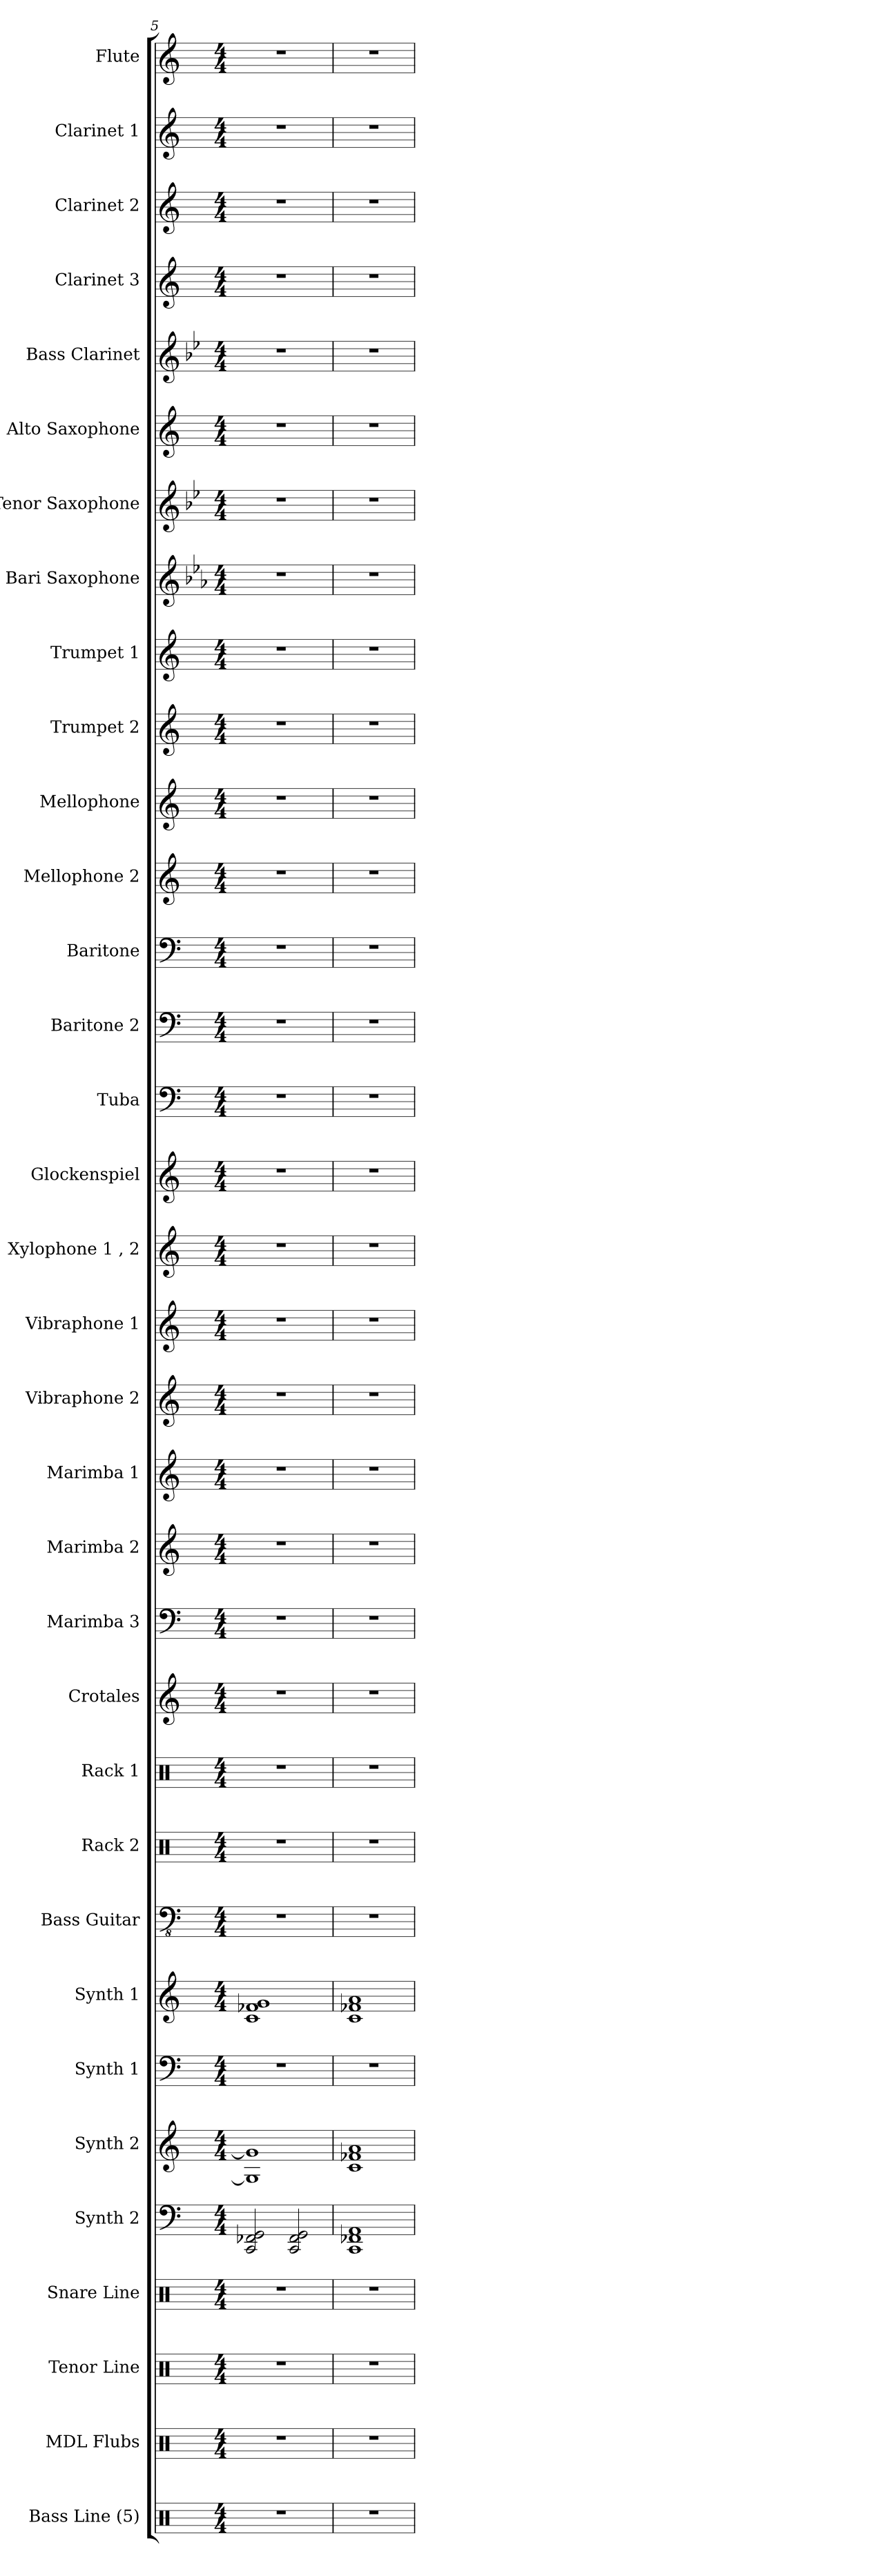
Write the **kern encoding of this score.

**kern	**kern	**kern	**kern	**kern	**kern	**kern	**kern	**kern	**kern	**kern	**kern	**kern	**kern	**kern	**kern	**kern	**kern	**kern	**kern	**kern	**kern	**kern	**kern	**kern	**kern	**kern	**kern	**kern	**kern	**kern	**kern	**kern	**kern
*part34	*part33	*part32	*part31	*part30	*part29	*part28	*part27	*part26	*part25	*part24	*part23	*part22	*part21	*part20	*part19	*part18	*part17	*part16	*part15	*part14	*part13	*part12	*part11	*part10	*part9	*part8	*part7	*part6	*part5	*part4	*part3	*part2	*part1
*staff34	*staff33	*staff32	*staff31	*staff30	*staff29	*staff28	*staff27	*staff26	*staff25	*staff24	*staff23	*staff22	*staff21	*staff20	*staff19	*staff18	*staff17	*staff16	*staff15	*staff14	*staff13	*staff12	*staff11	*staff10	*staff9	*staff8	*staff7	*staff6	*staff5	*staff4	*staff3	*staff2	*staff1
*I"Bass Line (5)	*I"MDL Flubs	*I"Tenor Line	*I"Snare Line	*I"Synth 2	*I"Synth 2	*I"Synth 1	*I"Synth 1	*I"Bass Guitar	*I"Rack 2	*I"Rack 1	*I"Crotales	*I"Marimba 3	*I"Marimba 2	*I"Marimba 1	*I"Vibraphone 2	*I"Vibraphone 1	*I"Xylophone 1 , 2	*I"Glockenspiel	*I"Tuba	*I"Baritone 2	*I"Baritone	*I"Mellophone 2	*I"Mellophone	*I"Trumpet 2	*I"Trumpet 1	*I"Bari Saxophone	*I"Tenor Saxophone	*I"Alto Saxophone	*I"Bass Clarinet	*I"Clarinet 3	*I"Clarinet 2	*I"Clarinet 1	*I"Flute
*I'B. L.	*I'FB.	*I'TN. L.	*I'SN. L.	*	*	*I'Synth.	*I'Synth.	*I'B. Guit.	*	*	*I'Cro.	*I'Mrm.	*I'Mrm. 2	*I'Mrm. 1	*I'Vibe 2	*I'Vibe 1	*I'Xyl.	*I'Glk.	*I'Tba.	*	*I'Bar.	*I'Mph.	*I'Mph.	*I'Tpt. 2,3	*I'Tpt. 1	*I'Bar. Sax.	*I'T. Sax.	*I'A. Sax.	*I'B. Cl.	*	*I'Cl. 2,3	*I'Cl. 1	*I'Fl.
*clefX	*clefX	*clefX	*clefX	*clefF4	*clefG2	*clefF4	*clefG2	*clefFv4	*clefX	*clefX	*clefG2	*clefF4	*clefG2	*clefG2	*clefG2	*clefG2	*clefG2	*clefG2	*clefF4	*clefF4	*clefF4	*clefG2	*clefG2	*clefG2	*clefG2	*clefG2	*clefG2	*clefG2	*clefG2	*clefG2	*clefG2	*clefG2	*clefG2
*	*	*	*	*	*	*	*	*	*	*	*ITrd-14c-24	*	*	*	*	*	*ITrd-7c-12	*ITrd-14c-24	*	*	*	*ITrd4c7	*ITrd4c7	*ITrd1c2	*ITrd1c2	*ITrd12c21	*ITrd8c14	*ITrd5c9	*ITrd8c14	*ITrd1c2	*ITrd1c2	*ITrd1c2	*
*k[]	*k[]	*k[]	*k[]	*k[]	*k[]	*k[]	*k[]	*k[]	*k[]	*k[]	*k[]	*k[]	*k[]	*k[]	*k[]	*k[]	*k[]	*k[]	*k[]	*k[]	*k[]	*k[b-]	*k[b-]	*k[b-e-]	*k[b-e-]	*k[b-e-a-]	*k[b-e-]	*k[b-e-a-]	*k[b-e-]	*k[b-e-]	*k[b-e-]	*k[b-e-]	*k[]
*M4/4	*M4/4	*M4/4	*M4/4	*M4/4	*M4/4	*M4/4	*M4/4	*M4/4	*M4/4	*M4/4	*M4/4	*M4/4	*M4/4	*M4/4	*M4/4	*M4/4	*M4/4	*M4/4	*M4/4	*M4/4	*M4/4	*M4/4	*M4/4	*M4/4	*M4/4	*M4/4	*M4/4	*M4/4	*M4/4	*M4/4	*M4/4	*M4/4	*M4/4
=5	=5	=5	=5	=5	=5	=5	=5	=5	=5	=5	=5	=5	=5	=5	=5	=5	=5	=5	=5	=5	=5	=5	=5	=5	=5	=5	=5	=5	=5	=5	=5	=5	=5
1r	1r	1r	1r	2CC/ 2FF-X/ 2GG/	1G] 1g]	1r	1c 1f-X 1g	1r	1r	1r	1r	1r	1r	1r	1r	1r	1r	1r	1r	1r	1r	1r	1r	1r	1r	1r	1r	1r	1r	1r	1r	1r	1r
.	.	.	.	2CC/ 2FF-/ 2GG/	.	.	.	.	.	.	.	.	.	.	.	.	.	.	.	.	.	.	.	.	.	.	.	.	.	.	.	.	.
=6	=6	=6	=6	=6	=6	=6	=6	=6	=6	=6	=6	=6	=6	=6	=6	=6	=6	=6	=6	=6	=6	=6	=6	=6	=6	=6	=6	=6	=6	=6	=6	=6	=6
1r	1r	1r	1r	1CC 1FF-X 1AA	1c 1f-X 1a	1r	1c 1f-X 1a	1r	1r	1r	1r	1r	1r	1r	1r	1r	1r	1r	1r	1r	1r	1r	1r	1r	1r	1r	1r	1r	1r	1r	1r	1r	1r
=	=	=	=	=	=	=	=	=	=	=	=	=	=	=	=	=	=	=	=	=	=	=	=	=	=	=	=	=	=	=	=	=	=
*-	*-	*-	*-	*-	*-	*-	*-	*-	*-	*-	*-	*-	*-	*-	*-	*-	*-	*-	*-	*-	*-	*-	*-	*-	*-	*-	*-	*-	*-	*-	*-	*-	*-
